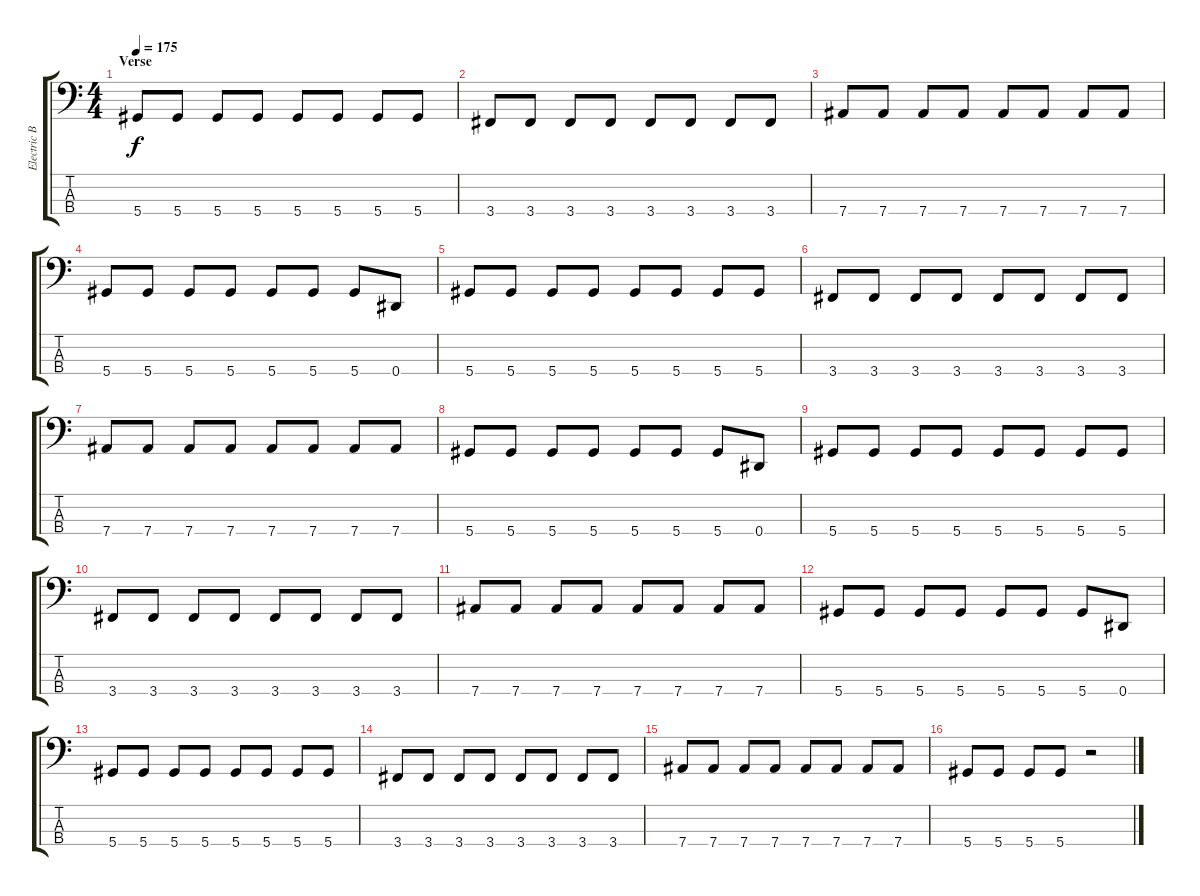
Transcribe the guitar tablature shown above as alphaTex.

\track ("Electric Bass" "Electric B") {instrument electricbassfinger}
\staff {score tabs}
\tuning (Gb2 Db2 Ab1 Eb1) {hide}
\ts (4 4)
\section ("" "Verse")
\tempo 175
\clef f4
\ks c
5.4.8{dy f} 5.4.8 5.4.8 5.4.8 5.4.8 5.4.8 5.4.8 5.4.8 |
3.4.8 3.4.8 3.4.8 3.4.8 3.4.8 3.4.8 3.4.8 3.4.8 |
7.4.8 7.4.8 7.4.8 7.4.8 7.4.8 7.4.8 7.4.8 7.4.8 |
5.4.8 5.4.8 5.4.8 5.4.8 5.4.8 5.4.8 5.4.8 0.4.8 |
5.4.8 5.4.8 5.4.8 5.4.8 5.4.8 5.4.8 5.4.8 5.4.8 |
3.4.8 3.4.8 3.4.8 3.4.8 3.4.8 3.4.8 3.4.8 3.4.8 |
7.4.8 7.4.8 7.4.8 7.4.8 7.4.8 7.4.8 7.4.8 7.4.8 |
5.4.8 5.4.8 5.4.8 5.4.8 5.4.8 5.4.8 5.4.8 0.4.8 |
5.4.8 5.4.8 5.4.8 5.4.8 5.4.8 5.4.8 5.4.8 5.4.8 |
3.4.8 3.4.8 3.4.8 3.4.8 3.4.8 3.4.8 3.4.8 3.4.8 |
7.4.8 7.4.8 7.4.8 7.4.8 7.4.8 7.4.8 7.4.8 7.4.8 |
5.4.8 5.4.8 5.4.8 5.4.8 5.4.8 5.4.8 5.4.8 0.4.8 |
5.4.8 5.4.8 5.4.8 5.4.8 5.4.8 5.4.8 5.4.8 5.4.8 |
3.4.8 3.4.8 3.4.8 3.4.8 3.4.8 3.4.8 3.4.8 3.4.8 |
7.4.8 7.4.8 7.4.8 7.4.8 7.4.8 7.4.8 7.4.8 7.4.8 |
5.4.8 5.4.8 5.4.8 5.4.8 r.2
